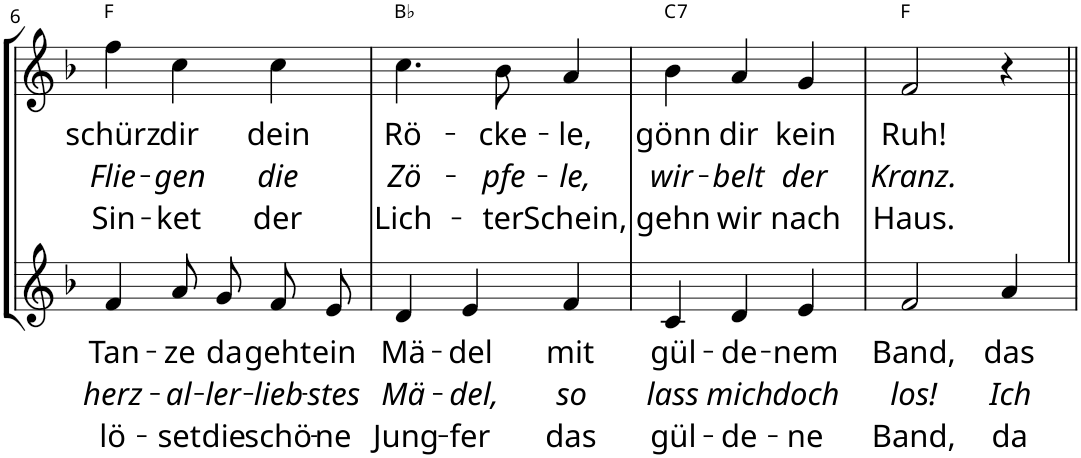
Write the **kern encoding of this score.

**kern	**text	**text	**text	**kern	**text	**text	**text	**harte
*part2	*part2	*part2	*part2	*part1	*part1	*part1	*part1	*part1
*staff2	*staff2	*staff2	*staff2	*staff1	*staff1	*staff1	*staff1	*
*I"P2	*	*	*	*I"P1	*	*	*	*
!!LO:PB:g=z
*clefG2	*	*	*	*clefG2	*	*	*	*
*k[b-]	*	*	*	*k[b-]	*	*	*	*
*M3/4	*	*	*	*M3/4	*	*	*	*
=6	=6	=6	=6	=6	=6	=6	=6	=6
!	!LO:LY:b	!LO:LY:b	!LO:LY:b	!	!LO:LY:b	!LO:LY:b	!LO:LY:b	!
4f/	Tan-	herz-	lö-	4ff\	schürz	Flie-	Sin-	F:maj
!	!LO:LY:b	!LO:LY:b	!LO:LY:b	!	!LO:LY:b	!LO:LY:b	!LO:LY:b	!
8a/L	-ze	-al-	-set	4cc\	dir	-gen	-ket	.
!	!LO:LY:b	!LO:LY:b	!LO:LY:b	!	!	!	!	!
8g/J	da	-ler-	die	.	.	.	.	.
!	!LO:LY:b	!LO:LY:b	!LO:LY:b	!	!LO:LY:b	!LO:LY:b	!LO:LY:b	!
8f/L	geht	-lieb-	schö-	4cc\	dein	die	der	.
!	!LO:LY:b	!LO:LY:b	!LO:LY:b	!	!	!	!	!
8e/J	ein	-stes	-ne	.	.	.	.	.
=7	=7	=7	=7	=7	=7	=7	=7	=7
!	!LO:LY:b	!LO:LY:b	!LO:LY:b	!	!LO:LY:b	!LO:LY:b	!LO:LY:b	!
4d/	Mä-	Mä-	Jung-	4.cc\	Rö-	Zö-	Lich-	Bb:maj
!	!LO:LY:b	!LO:LY:b	!LO:LY:b	!	!	!	!	!
4e/	-del	-del,	-fer	.	.	.	.	.
!	!	!	!	!	!LO:LY:b	!LO:LY:b	!LO:LY:b	!
.	.	.	.	8b-\	-cke-	-pfe-	-ter	.
!	!LO:LY:b	!LO:LY:b	!LO:LY:b	!	!LO:LY:b	!LO:LY:b	!LO:LY:b	!
4f/	mit	so	das	4a/	-le,	-le,	Schein,	.
=8	=8	=8	=8	=8	=8	=8	=8	=8
!	!LO:LY:b	!LO:LY:b	!LO:LY:b	!	!LO:LY:b	!LO:LY:b	!LO:LY:b	!LO:H:kt=7
4c/	gül-	lass	gül-	4b-\	gönn	wir-	gehn	C:7
!	!LO:LY:b	!LO:LY:b	!LO:LY:b	!	!LO:LY:b	!LO:LY:b	!LO:LY:b	!
4d/	-de-	mich	-de-	4a/	dir	-belt	wir	.
!	!LO:LY:b	!LO:LY:b	!LO:LY:b	!	!LO:LY:b	!LO:LY:b	!LO:LY:b	!
4e/	-nem	doch	-ne	4g/	kein	der	nach	.
=9	=9	=9	=9	=9	=9	=9	=9	=9
!	!LO:LY:b	!LO:LY:b	!LO:LY:b	!	!LO:LY:b	!LO:LY:b	!LO:LY:b	!
2f/	Band,	los!	Band,	2f/	Ruh!	Kranz.	Haus.	F:maj
!	!LO:LY:b	!LO:LY:b	!LO:LY:b	!	!	!	!	!
4a/	das	Ich	da	4r	.	.	.	.
=||	=||	=||	=||	=||	=||	=||	=||	=||
*-	*-	*-	*-	*-	*-	*-	*-	*-
